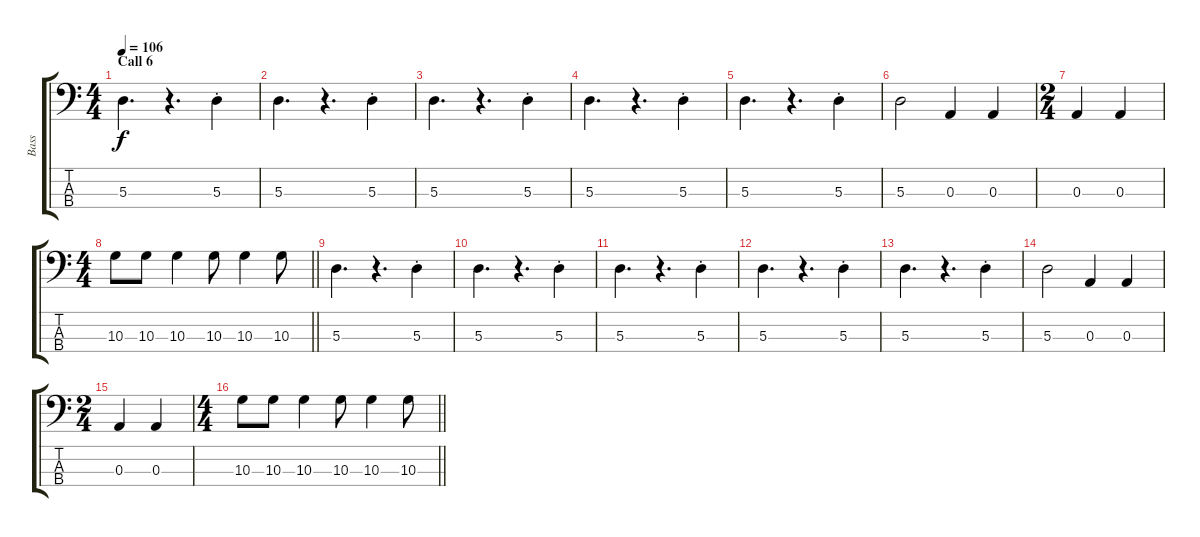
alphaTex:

\track ("Bass" "Bass") {instrument electricbassfinger}
\staff {score tabs}
\tuning (G2 D2 A1 E1) {hide}
\ts (4 4)
\section ("" "Call 6")
\tempo 106
\clef f4
\ks c
5.3.4{d dy f} r.4{d} 5.3{st}.4 |
5.3.4{d} r.4{d} 5.3{st}.4 |
5.3.4{d} r.4{d} 5.3{st}.4 |
5.3.4{d} r.4{d} 5.3{st}.4 |
5.3.4{d} r.4{d} 5.3{st}.4 |
5.3.2 0.3.4 0.3.4 |
\ts (2 4)
0.3.4 0.3.4 |
\ts (4 4)
\barLineRight lightlight
10.3.8 10.3.8 10.3.4 10.3.8 10.3.4 10.3.8 |
5.3.4{d} r.4{d} 5.3{st}.4 |
5.3.4{d} r.4{d} 5.3{st}.4 |
5.3.4{d} r.4{d} 5.3{st}.4 |
5.3.4{d} r.4{d} 5.3{st}.4 |
5.3.4{d} r.4{d} 5.3{st}.4 |
5.3.2 0.3.4 0.3.4 |
\ts (2 4)
0.3.4 0.3.4 |
\ts (4 4)
\barLineRight lightlight
10.3.8 10.3.8 10.3.4 10.3.8 10.3.4 10.3.8
